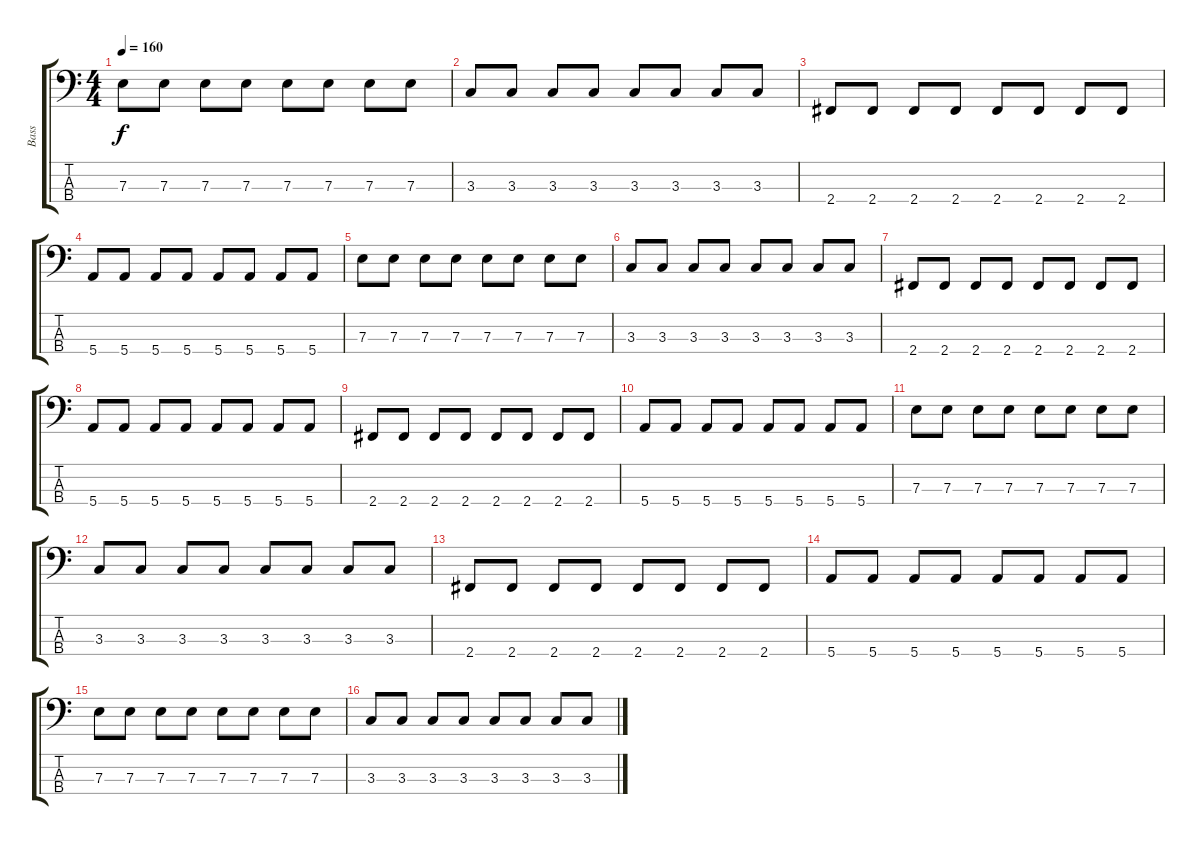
\track ("Bass" "Bass") {instrument electricbassfinger}
\staff {score tabs}
\tuning (G2 D2 A1 E1) {hide}
\ts (4 4)
\tempo 160
\clef f4
\ks c
7.3.8{dy f} 7.3.8 7.3.8 7.3.8 7.3.8 7.3.8 7.3.8 7.3.8 |
3.3.8 3.3.8 3.3.8 3.3.8 3.3.8 3.3.8 3.3.8 3.3.8 |
2.4.8 2.4.8 2.4.8 2.4.8 2.4.8 2.4.8 2.4.8 2.4.8 |
5.4.8 5.4.8 5.4.8 5.4.8 5.4.8 5.4.8 5.4.8 5.4.8 |
7.3.8 7.3.8 7.3.8 7.3.8 7.3.8 7.3.8 7.3.8 7.3.8 |
3.3.8 3.3.8 3.3.8 3.3.8 3.3.8 3.3.8 3.3.8 3.3.8 |
2.4.8 2.4.8 2.4.8 2.4.8 2.4.8 2.4.8 2.4.8 2.4.8 |
5.4.8 5.4.8 5.4.8 5.4.8 5.4.8 5.4.8 5.4.8 5.4.8 |
2.4.8 2.4.8 2.4.8 2.4.8 2.4.8 2.4.8 2.4.8 2.4.8 |
5.4.8 5.4.8 5.4.8 5.4.8 5.4.8 5.4.8 5.4.8 5.4.8 |
7.3.8 7.3.8 7.3.8 7.3.8 7.3.8 7.3.8 7.3.8 7.3.8 |
3.3.8 3.3.8 3.3.8 3.3.8 3.3.8 3.3.8 3.3.8 3.3.8 |
2.4.8 2.4.8 2.4.8 2.4.8 2.4.8 2.4.8 2.4.8 2.4.8 |
5.4.8 5.4.8 5.4.8 5.4.8 5.4.8 5.4.8 5.4.8 5.4.8 |
7.3.8 7.3.8 7.3.8 7.3.8 7.3.8 7.3.8 7.3.8 7.3.8 |
3.3.8 3.3.8 3.3.8 3.3.8 3.3.8 3.3.8 3.3.8 3.3.8
